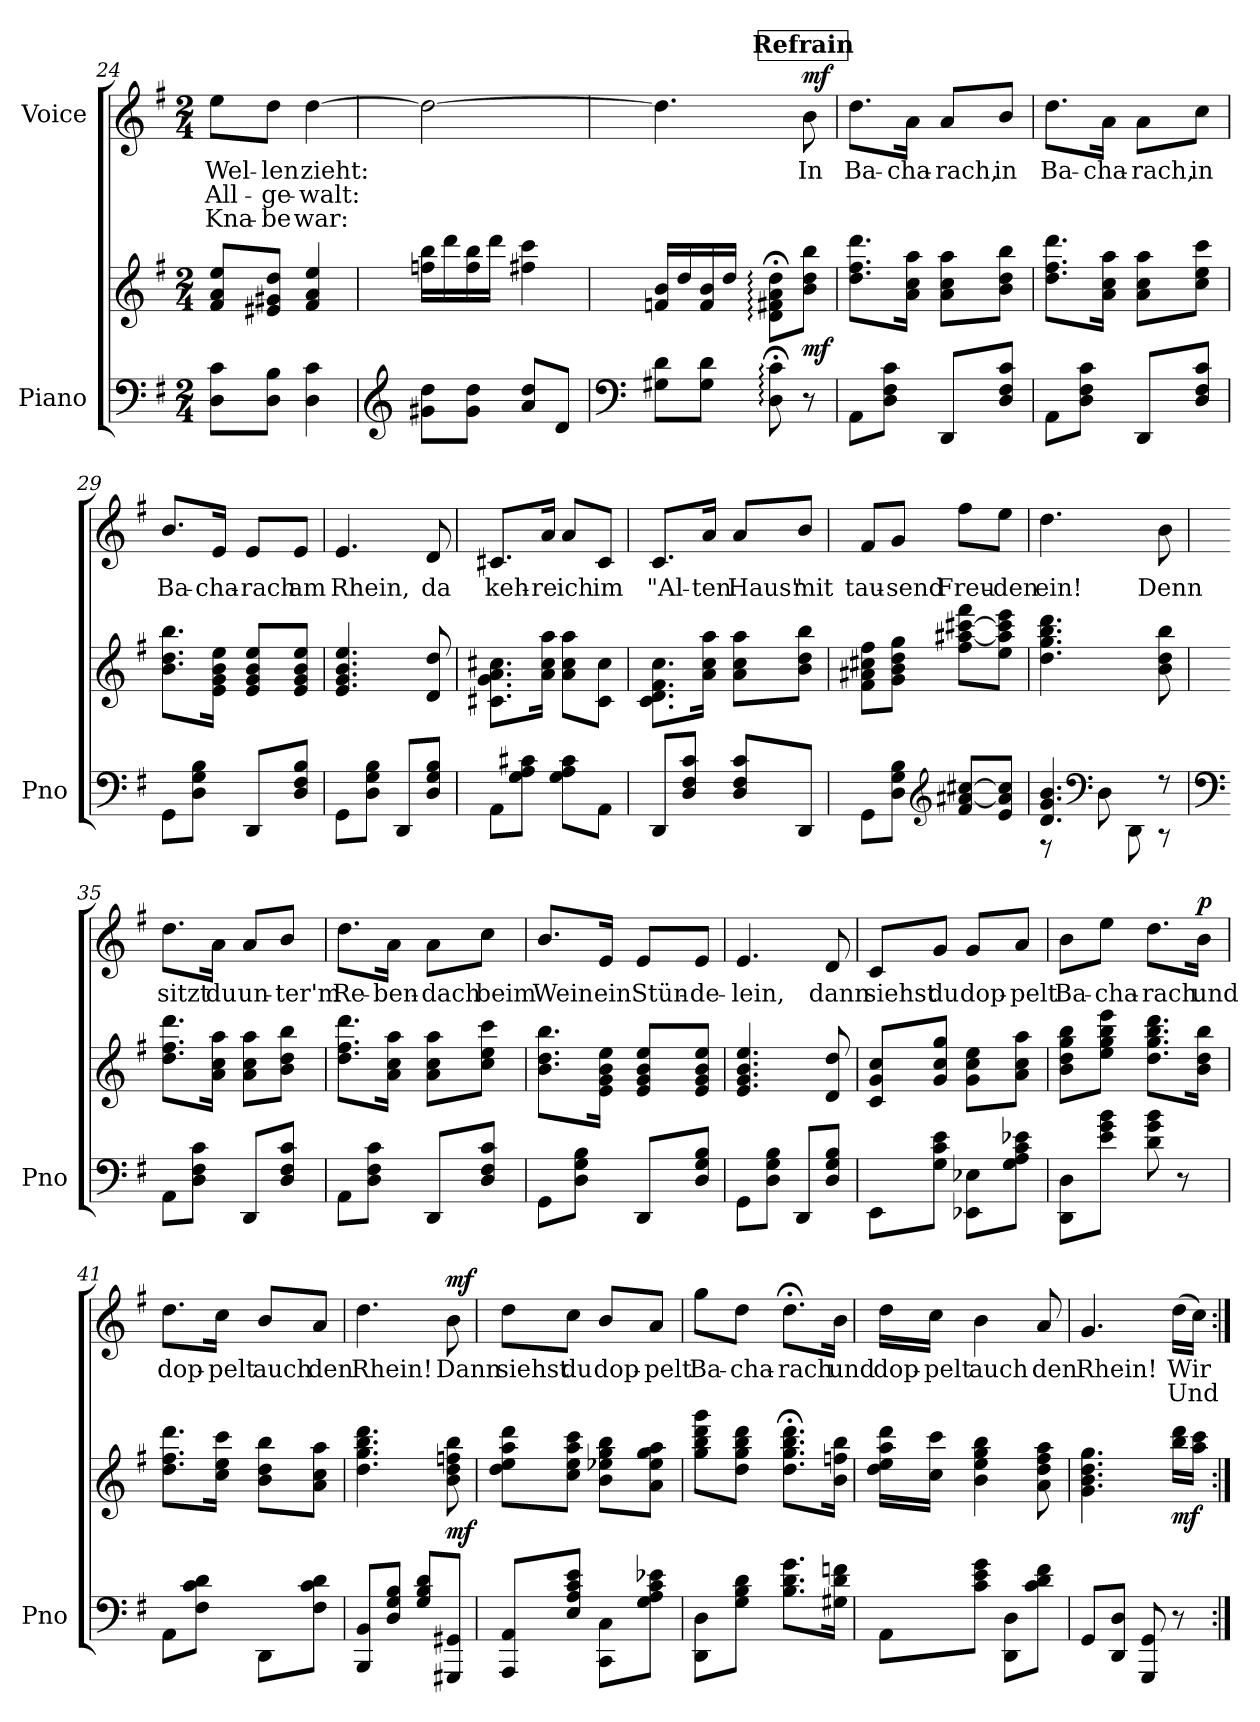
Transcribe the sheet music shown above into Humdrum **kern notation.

**kern	**kern	**dynam	**kern	**text	**text	**text	**dynam
*part2	*part2	*part2	*part1	*part1	*part1	*part1	*part1
*staff3	*staff2	*staff2/3	*staff1	*staff1	*staff1	*staff1	*staff1
*I"Piano	*	*	*I"Voice	*	*	*	*
*I'Pno	*	*	*	*	*	*	*
*clefF4	*clefG2	*	*clefG2	*	*	*	*
*k[f#]	*k[f#]	*	*k[f#]	*	*	*	*
*M2/4	*M2/4	*	*M2/4	*	*	*	*
=24	=24	=24	=24	=24	=24	=24	=24
!	!	!	!	!LO:LY:b	!LO:LY:b	!LO:LY:b	!
8D\ 8c\L	8f#/ 8a/ 8ee/L	.	8ee\L	Wel-	All-	Kna-	.
!	!	!	!	!LO:LY:b	!LO:LY:b	!LO:LY:b	!
8D\ 8B\J	8e#X/ 8g#X/ 8dd/J	.	8dd\J	-len	-ge-	-be	.
!	!	!	!	!LO:LY:b	!LO:LY:b	!LO:LY:b	!
4D\ 4c\	4f#/ 4a/ 4ee/	.	[4dd\	zieht:	-walt:	war:	.
=25	=25	=25	=25	=25	=25	=25	=25
*clefG2	*	*	*	*	*	*	*
8g#X\ 8dd\L	16ffn\ 16bb\LL	.	2dd\_	.	.	.	.
.	16ddd\	.	.	.	.	.	.
8g#\ 8dd\J	16ff\ 16bb\	.	.	.	.	.	.
.	16ddd\JJ	.	.	.	.	.	.
8a/ 8dd/L	4ff#X\ 4ccc\	.	.	.	.	.	.
8d/J	.	.	.	.	.	.	.
!!LO:REH:place=s1:a:B:fs=14:t=Refrain:qo=1.5
=26	=26	=26	=26	=26	=26	=26	=26
*clefF4	*	*	*	*	*	*	*
8G#X\ 8d\L	16fn/ 16b/LL	.	4.dd\]	.	.	.	.
.	16dd/	.	.	.	.	.	.
8G#\ 8d\J	16f/ 16b/	.	.	.	.	.	.
.	16dd/JJ	.	.	.	.	.	.
8D\;<: 8c\;<:	8d\;<: 8f#X\;<: 8a\;<: 8dd\;<:L	.	.	.	.	.	.
!	!	!LO:DY:b	!	!LO:LY:b	!	!	!LO:DY:b
8r	8b\ 8dd\ 8bb\J	mf	8b\	In	.	.	mf
=27	=27	=27	=27	=27	=27	=27	=27
!	!	!	!	!LO:LY:b	!	!	!
8AA\L	8.dd\ 8.ff#\ 8.ddd\L	.	8.dd\L	Ba-	.	.	.
8D\ 8F#\ 8c\J	.	.	.	.	.	.	.
!	!	!	!	!LO:LY:b	!	!	!
.	16a\ 16cc\ 16aa\Jk	.	16a\Jk	-cha-	.	.	.
!	!	!	!	!LO:LY:b	!	!	!
8DD/L	8a\ 8cc\ 8aa\L	.	8a/L	-rach,	.	.	.
!	!	!	!	!LO:LY:b	!	!	!
8D/ 8F#/ 8c/J	8b\ 8dd\ 8bb\J	.	8b/J	in	.	.	.
=28	=28	=28	=28	=28	=28	=28	=28
!	!	!	!	!LO:LY:b	!	!	!
8AA\L	8.dd\ 8.ff#\ 8.ddd\L	.	8.dd\L	Ba-	.	.	.
8D\ 8F#\ 8c\J	.	.	.	.	.	.	.
!	!	!	!	!LO:LY:b	!	!	!
.	16a\ 16cc\ 16aa\Jk	.	16a\Jk	-cha-	.	.	.
!	!	!	!	!LO:LY:b	!	!	!
8DD/L	8a\ 8cc\ 8aa\L	.	8a\L	-rach,	.	.	.
!	!	!	!	!LO:LY:b	!	!	!
8D/ 8F#/ 8c/J	8cc\ 8ee\ 8ccc\J	.	8cc\J	in	.	.	.
=29	=29	=29	=29	=29	=29	=29	=29
!	!	!	!	!LO:LY:b	!	!	!
8GG\L	8.b\ 8.dd\ 8.bb\L	.	8.b/L	Ba-	.	.	.
8D\ 8G\ 8B\J	.	.	.	.	.	.	.
!	!	!	!	!LO:LY:b	!	!	!
.	16e\ 16g\ 16b\ 16ee\Jk	.	16e/Jk	-cha-	.	.	.
!	!	!	!	!LO:LY:b	!	!	!
8DD/L	8e/ 8g/ 8b/ 8ee/L	.	8e/L	-rach	.	.	.
!	!	!	!	!LO:LY:b	!	!	!
8D/ 8F#/ 8B/J	8e/ 8g/ 8b/ 8ee/J	.	8e/J	am	.	.	.
=30	=30	=30	=30	=30	=30	=30	=30
!	!	!	!	!LO:LY:b	!	!	!
8GG\L	4.e/ 4.g/ 4.b/ 4.ee/	.	4.e/	Rhein,	.	.	.
8D\ 8G\ 8B\J	.	.	.	.	.	.	.
8DD/L	.	.	.	.	.	.	.
!	!	!	!	!LO:LY:b	!	!	!
8D/ 8G/ 8B/J	8d/ 8dd/	.	8d/	da	.	.	.
=31	=31	=31	=31	=31	=31	=31	=31
!	!	!	!	!LO:LY:b	!	!	!
8AA\L	8.c#X\ 8.g\ 8.a\ 8.cc#X\L	.	8.c#X/L	keh-	.	.	.
8G\ 8A\ 8c#X\J	.	.	.	.	.	.	.
!	!	!	!	!LO:LY:b	!	!	!
.	16a\ 16cc#\ 16aa\Jk	.	16a/Jk	-re	.	.	.
!	!	!	!	!LO:LY:b	!	!	!
8G\ 8A\ 8c#\L	8a\ 8cc#\ 8aa\L	.	8a/L	ich	.	.	.
!	!	!	!	!LO:LY:b	!	!	!
8AA\J	8c#\ 8cc#\J	.	8c#/J	im	.	.	.
=32	=32	=32	=32	=32	=32	=32	=32
!	!	!	!	!LO:LY:b	!	!	!
8DD/L	8.c\ 8.d\ 8.f#\ 8.cc\L	.	8.c/L	"Al-	.	.	.
8D/ 8F#/ 8c/J	.	.	.	.	.	.	.
!	!	!	!	!LO:LY:b	!	!	!
.	16a\ 16cc\ 16aa\Jk	.	16a/Jk	-ten	.	.	.
!	!	!	!	!LO:LY:b	!	!	!
8D/ 8F#/ 8c/L	8a\ 8cc\ 8aa\L	.	8a/L	Haus"	.	.	.
!	!	!	!	!LO:LY:b	!	!	!
8DD/J	8b\ 8dd\ 8bb\J	.	8b/J	mit	.	.	.
=33	=33	=33	=33	=33	=33	=33	=33
!	!	!	!	!LO:LY:b	!	!	!
8GG\L	8f#\ 8a#X\ 8cc#X\ 8ff#\L	.	8f#/L	tau-	.	.	.
!	!	!	!	!LO:LY:b	!	!	!
8D\ 8G\ 8B\J	8g\ 8b\ 8dd\ 8gg\J	.	8g/J	-send	.	.	.
*clefG2	*	*	*	*	*	*	*
!	!	!	!	!LO:LY:b	!	!	!
8f#/ [8a#X/ [8cc#X/L	8ff#\ [8aa#X\ [8ccc#X\ 8fff#\L	.	8ff#\L	Freu-	.	.	.
!	!	!	!	!LO:LY:b	!	!	!
8e/ 8a#/] 8cc#/]J	8ee\ 8aa#\] 8ccc#\] 8eee\J	.	8ee\J	-den	.	.	.
=34	=34	=34	=34	=34	=34	=34	=34
*^	*	*	*	*	*	*	*
!	!	!	!	!	!LO:LY:b	!	!	!
4.d/ 4.g/ 4.b/	8r	4.dd\ 4.gg\ 4.bb\ 4.ddd\	.	4.dd\	ein!	.	.	.
*clefF4	*	*	*	*	*	*	*	*
.	8D\	.	.	.	.	.	.	.
.	8DD\	.	.	.	.	.	.	.
!	!	!	!	!	!LO:LY:b	!	!	!
8r	8r	8b\ 8dd\ 8bb\	.	8b\	Denn	.	.	.
*v	*v	*	*	*	*	*	*	*
=35	=35	=35	=35	=35	=35	=35	=35
*clefF4	*	*	*	*	*	*	*
*^	*	*	*	*	*	*	*
!	!	!	!	!	!LO:LY:b	!	!	!
*v	*v	*	*	*	*	*	*	*
8AA\L	8.dd\ 8.ff#\ 8.ddd\L	.	8.dd\L	sitzt	.	.	.
8D\ 8F#\ 8c\J	.	.	.	.	.	.	.
!	!	!	!	!LO:LY:b	!	!	!
.	16a\ 16cc\ 16aa\Jk	.	16a\Jk	du	.	.	.
!	!	!	!	!LO:LY:b	!	!	!
8DD/L	8a\ 8cc\ 8aa\L	.	8a/L	un-	.	.	.
!	!	!	!	!LO:LY:b	!	!	!
8D/ 8F#/ 8c/J	8b\ 8dd\ 8bb\J	.	8b/J	-ter'm	.	.	.
=36	=36	=36	=36	=36	=36	=36	=36
!	!	!	!	!LO:LY:b	!	!	!
8AA\L	8.dd\ 8.ff#\ 8.ddd\L	.	8.dd\L	Re-	.	.	.
8D\ 8F#\ 8c\J	.	.	.	.	.	.	.
!	!	!	!	!LO:LY:b	!	!	!
.	16a\ 16cc\ 16aa\Jk	.	16a\Jk	-ben-	.	.	.
!	!	!	!	!LO:LY:b	!	!	!
8DD/L	8a\ 8cc\ 8aa\L	.	8a\L	-dach	.	.	.
!	!	!	!	!LO:LY:b	!	!	!
8D/ 8F#/ 8c/J	8cc\ 8ee\ 8ccc\J	.	8cc\J	beim	.	.	.
=37	=37	=37	=37	=37	=37	=37	=37
!	!	!	!	!LO:LY:b	!	!	!
8GG\L	8.b\ 8.dd\ 8.bb\L	.	8.b/L	Wein	.	.	.
8D\ 8G\ 8B\J	.	.	.	.	.	.	.
!	!	!	!	!LO:LY:b	!	!	!
.	16e\ 16g\ 16b\ 16ee\Jk	.	16e/Jk	ein	.	.	.
!	!	!	!	!LO:LY:b	!	!	!
8DD/L	8e/ 8g/ 8b/ 8ee/L	.	8e/L	Stün-	.	.	.
!	!	!	!	!LO:LY:b	!	!	!
8D/ 8G/ 8B/J	8e/ 8g/ 8b/ 8ee/J	.	8e/J	-de-	.	.	.
=38	=38	=38	=38	=38	=38	=38	=38
!	!	!	!	!LO:LY:b	!	!	!
8GG\L	4.e/ 4.g/ 4.b/ 4.ee/	.	4.e/	-lein,	.	.	.
8D\ 8G\ 8B\J	.	.	.	.	.	.	.
8DD/L	.	.	.	.	.	.	.
!	!	!	!	!LO:LY:b	!	!	!
8D/ 8G/ 8B/J	8d/ 8dd/	.	8d/	dann	.	.	.
=39	=39	=39	=39	=39	=39	=39	=39
!	!	!	!	!LO:LY:b	!	!	!
8EE\L	8c/ 8g/ 8cc/L	.	8c/L	siehst	.	.	.
!	!	!	!	!LO:LY:b	!	!	!
8G\ 8c\ 8e\J	8g/ 8cc/ 8gg/J	.	8g/J	du	.	.	.
!	!	!	!	!LO:LY:b	!	!	!
8EE-X\ 8E-X\L	8g\ 8cc\ 8ee\L	.	8g/L	dop-	.	.	.
!	!	!	!	!LO:LY:b	!	!	!
8G\ 8A\ 8c\ 8e-X\J	8a\ 8cc\ 8aa\J	.	8a/J	-pelt	.	.	.
=40	=40	=40	=40	=40	=40	=40	=40
!	!	!	!	!LO:LY:b	!	!	!
8DD\ 8D\L	8b\ 8dd\ 8gg\ 8bb\L	.	8b\L	Ba-	.	.	.
!	!	!	!	!LO:LY:b	!	!	!
8e\ 8g\ 8b\J	8ee\ 8gg\ 8bb\ 8eee\J	.	8ee\J	-cha-	.	.	.
!	!	!	!	!LO:LY:b	!	!	!
8d\ 8g\ 8b\	8.dd\ 8.gg\ 8.bb\ 8.ddd\L	.	8.dd\L	-rach	.	.	.
8r	.	.	.	.	.	.	.
!	!	!	!	!LO:LY:b	!	!	!LO:DY:b
.	16b\ 16dd\ 16bb\Jk	.	16b\Jk	und	.	.	p
=41	=41	=41	=41	=41	=41	=41	=41
!	!	!	!	!LO:LY:b	!	!	!
8AA\L	8.dd\ 8.ff#\ 8.ddd\L	.	8.dd\L	dop-	.	.	.
8F#\ 8c\ 8d\J	.	.	.	.	.	.	.
!	!	!	!	!LO:LY:b	!	!	!
.	16cc\ 16ee\ 16ccc\Jk	.	16cc\Jk	-pelt	.	.	.
!	!	!	!	!LO:LY:b	!	!	!
8DD\L	8b\ 8dd\ 8bb\L	.	8b/L	auch	.	.	.
!	!	!	!	!LO:LY:b	!	!	!
8F#\ 8c\ 8d\J	8a\ 8cc\ 8aa\J	.	8a/J	den	.	.	.
=42	=42	=42	=42	=42	=42	=42	=42
!	!	!	!	!LO:LY:b	!	!	!
8BBB/ 8BB/L	4.dd\ 4.gg\ 4.bb\ 4.ddd\	.	4.dd\	Rhein!	.	.	.
8D/ 8G/ 8B/J	.	.	.	.	.	.	.
8G/ 8B/ 8d/L	.	.	.	.	.	.	.
!	!	!LO:DY:b	!	!LO:LY:b	!	!	!LO:DY:b
8GGG#X/ 8GG#X/J	8b\ 8dd\ 8ffn\ 8bb\	mf	8b\	Dann	.	.	mf
=43	=43	=43	=43	=43	=43	=43	=43
!	!	!	!	!LO:LY:b	!	!	!
8AAA/ 8AA/L	8dd\ 8ee\ 8aa\ 8ddd\L	.	8dd\L	siehst	.	.	.
!	!	!	!	!LO:LY:b	!	!	!
8E/ 8A/ 8c/ 8e/J	8cc\ 8ee\ 8aa\ 8ccc\J	.	8cc\J	du	.	.	.
!	!	!	!	!LO:LY:b	!	!	!
8CC\ 8C\L	8b\ 8ee-X\ 8gg\ 8bb\L	.	8b/L	dop-	.	.	.
!	!	!	!	!LO:LY:b	!	!	!
8G\ 8A\ 8c\ 8e-X\J	8a\ 8ee-\ 8gg\ 8aa\J	.	8a/J	-pelt	.	.	.
=44	=44	=44	=44	=44	=44	=44	=44
!	!	!	!	!LO:LY:b	!	!	!
8DD\ 8D\L	8gg\ 8bb\ 8ddd\ 8ggg\L	.	8gg\L	Ba-	.	.	.
!	!	!	!	!LO:LY:b	!	!	!
8G\ 8B\ 8d\J	8dd\ 8gg\ 8bb\ 8ddd\J	.	8dd\J	-cha-	.	.	.
!	!	!	!	!LO:LY:b	!	!	!
8.B\ 8.d\ 8.g\L	8.dd\;< 8.gg\;< 8.bb\;< 8.ddd\;<L	.	8.dd;<\L	-rach	.	.	.
!	!	!	!	!LO:LY:b	!	!	!
16G#X\ 16d\ 16fn\Jk	16b\ 16ffn\ 16bb\Jk	.	16b\Jk	und	.	.	.
=45	=45	=45	=45	=45	=45	=45	=45
!	!	!	!	!LO:LY:b	!	!	!
8AA\L	16dd\ 16ee\ 16aa\ 16ddd\LL	.	16dd\LL	dop-	.	.	.
!	!	!	!	!LO:LY:b	!	!	!
.	16cc\ 16ccc\JJ	.	16cc\JJ	-pelt	.	.	.
!	!	!	!	!LO:LY:b	!	!	!
8c\ 8e\ 8g\J	4b\ 4ee\ 4gg\ 4bb\	.	4b\	auch	.	.	.
8DD\ 8D\L	.	.	.	.	.	.	.
!	!	!	!	!LO:LY:b	!	!	!
8c\ 8d\ 8f#\J	8a\ 8dd\ 8ff#\ 8aa\	.	8a/	den	.	.	.
=46	=46	=46	=46	=46	=46	=46	=46
!	!	!	!	!LO:LY:b	!	!	!
8GG/L	4.g\ 4.b\ 4.dd\ 4.gg\	.	4.g/	Rhein!	.	.	.
8DD/ 8D/J	.	.	.	.	.	.	.
8GGG/ 8GG/	.	.	.	.	.	.	.
!	!	!LO:DY:b	!	!LO:LY:b	!LO:LY:b	!	!
8r	16bb\ 16ddd\LL	mf	(>16dd\LL	Wir	Und	.	.
.	16aa\ 16ccc\JJ	.	16cc\JJ)	.	.	.	.
=:|!	=:|!	=:|!	=:|!	=:|!	=:|!	=:|!	=:|!
*-	*-	*-	*-	*-	*-	*-	*-
